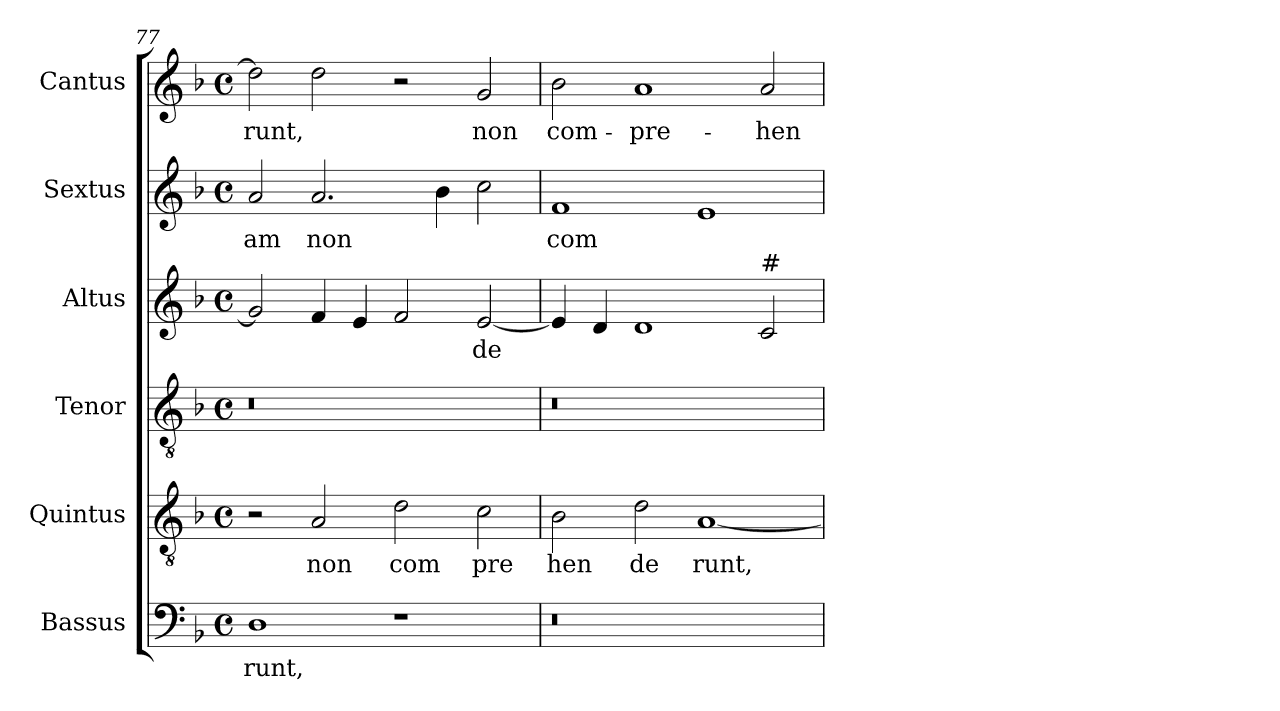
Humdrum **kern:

**kern	**text	**kern	**text	**kern	**kern	**text	**kern	**text	**kern	**text
*part6	*part6	*part5	*part5	*part4	*part3	*part3	*part2	*part2	*part1	*part1
*staff6	*staff6	*staff5	*staff5	*staff4	*staff3	*staff3	*staff2	*staff2	*staff1	*staff1
*I"Bassus	*	*I"Quintus	*	*I"Tenor	*I"Altus	*	*I"Sextus	*	*I"Cantus	*
*I'Bassus	*	*I'Quintus	*	*I'Tenor	*I'Altus	*	*I'Sextus	*	*I'Cantus	*
!!LO:LB:g=z
*clefF4	*	*clefGv2	*	*clefGv2	*clefG2	*	*clefG2	*	*clefG2	*
*k[b-]	*	*k[b-]	*	*k[b-]	*k[b-]	*	*k[b-]	*	*k[b-]	*
*F:	*	*F:	*	*F:	*F:	*	*F:	*	*F:	*
*M4/4	*	*M4/4	*	*M4/4	*M4/4	*	*M4/4	*	*M4/4	*
*met(c)	*	*met(c)	*	*met(c)	*met(c)	*	*met(c)	*	*met(c)	*
=77	=77	=77	=77	=77	=77	=77	=77	=77	=77	=77
!	!LO:LY:b:cj	!	!	!	!	!	!	!LO:LY:b:cj	!	!LO:LY:b
1D	runt,	2r	.	0r	2g/]	.	2a/	am	2dd\]	-runt,
!	!	!	!LO:LY:b:cj	!	!	!	!	!LO:LY:b	!	!
.	.	2A/	non	.	4f/	.	2.a/	non	2dd\	.
.	.	.	.	.	4e/	.	.	.	.	.
!	!	!	!LO:LY:b:cj	!	!	!	!	!	!	!
1r	.	2d\	com	.	2f/	.	.	.	2r	.
.	.	.	.	.	.	.	4b-\	.	.	.
!	!	!	!LO:LY:b:cj	!	!	!LO:LY:b:cj	!	!	!	!LO:LY:b:cj
.	.	2c\	pre	.	[<2e/	de	2cc\	.	2g/	non
=78	=78	=78	=78	=78	=78	=78	=78	=78	=78	=78
!	!	!	!LO:LY:b:cj	!	!	!	!	!LO:LY:b	!	!LO:LY:b:cj
0r	.	2B-\	hen	0r	4e/]	.	1f	com	2b-\	com-
.	.	.	.	.	4d/	.	.	.	.	.
!	!	!	!LO:LY:b:cj	!	!	!	!	!	!	!LO:LY:b:cj
.	.	2d\	de	.	1d	.	.	.	1a	-pre-
!	!	!	!LO:LY:b	!	!	!	!	!	!	!
.	.	[<1A	runt,	.	.	.	1e	.	.	.
!	!	!	!	!	!LO:TX:a:t=#	!	!	!	!	!
!	!	!	!	!	!	!	!	!	!	!LO:LY:b:cj
.	.	.	.	.	2c/	.	.	.	2a/	-hen-
=	=	=	=	=	=	=	=	=	=	=
*-	*-	*-	*-	*-	*-	*-	*-	*-	*-	*-
